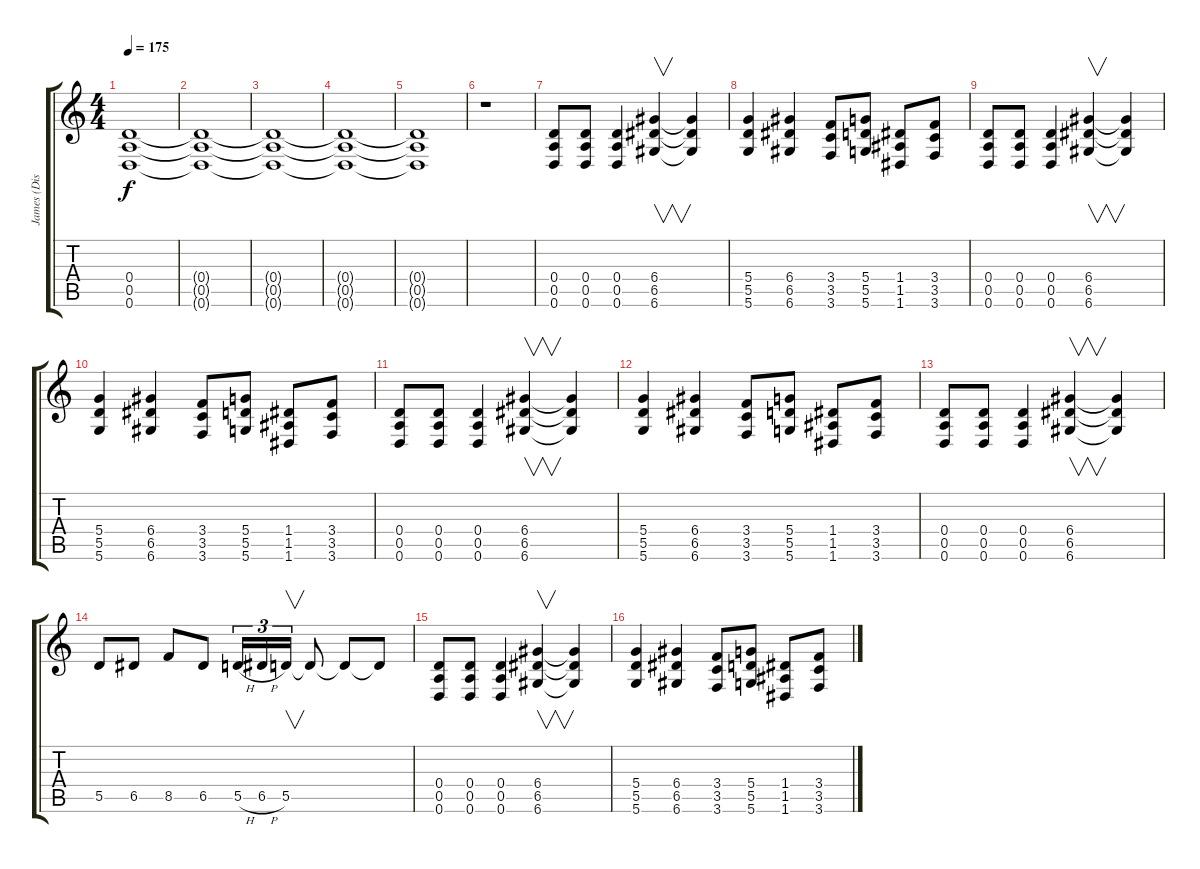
\track ("James (Distortion Guitar)" "James (Dis") {instrument distortionguitar}
\staff {score tabs}
\tuning (E4 B3 G3 D3 A2 D2) {hide}
\ts (4 4)
\tempo 175
\clef g2
\ks c
(0.4{t} 0.5{t} 0.6{t}).1{dy f} |
(0.4{t} 0.5{t} 0.6{t}).1 |
(0.4{t} 0.5{t} 0.6{t}).1 |
(0.4{t} 0.5{t} 0.6{t}).1 |
(0.4{t} 0.5{t} 0.6{t}).1 |
r.1 |
(0.4 0.5 0.6).8 (0.4 0.5 0.6).8 (0.4 0.5 0.6).4 (6.4 6.5 6.6).4{v} (6.4{t} 6.5{t} 6.6{t}).4 |
(5.4 5.5 5.6).4 (6.4 6.5 6.6).4 (3.4 3.5 3.6).8 (5.4 5.5 5.6).8 (1.4 1.5 1.6).8 (3.4 3.5 3.6).8 |
(0.4 0.5 0.6).8 (0.4 0.5 0.6).8 (0.4 0.5 0.6).4 (6.4 6.5 6.6).4{v} (6.4{t} 6.5{t} 6.6{t}).4 |
(5.4 5.5 5.6).4 (6.4 6.5 6.6).4 (3.4 3.5 3.6).8 (5.4 5.5 5.6).8 (1.4 1.5 1.6).8 (3.4 3.5 3.6).8 |
(0.4 0.5 0.6).8 (0.4 0.5 0.6).8 (0.4 0.5 0.6).4 (6.4 6.5 6.6).4{v} (6.4{t} 6.5{t} 6.6{t}).4 |
(5.4 5.5 5.6).4 (6.4 6.5 6.6).4 (3.4 3.5 3.6).8 (5.4 5.5 5.6).8 (1.4 1.5 1.6).8 (3.4 3.5 3.6).8 |
(0.4 0.5 0.6).8 (0.4 0.5 0.6).8 (0.4 0.5 0.6).4 (6.4 6.5 6.6).4{v} (6.4{t} 6.5{t} 6.6{t}).4 |
5.5.8 6.5.8 8.5.8 6.5.8 5.5{h}.16{tu (3 2)} 6.5{h}.16{tu (3 2)} 5.5.16{v tu (3 2)} 5.5{t}.8 5.5{t}.8 5.5{t}.8 |
(0.4 0.5 0.6).8 (0.4 0.5 0.6).8 (0.4 0.5 0.6).4 (6.4 6.5 6.6).4{v} (6.4{t} 6.5{t} 6.6{t}).4 |
(5.4 5.5 5.6).4 (6.4 6.5 6.6).4 (3.4 3.5 3.6).8 (5.4 5.5 5.6).8 (1.4 1.5 1.6).8 (3.4 3.5 3.6).8
